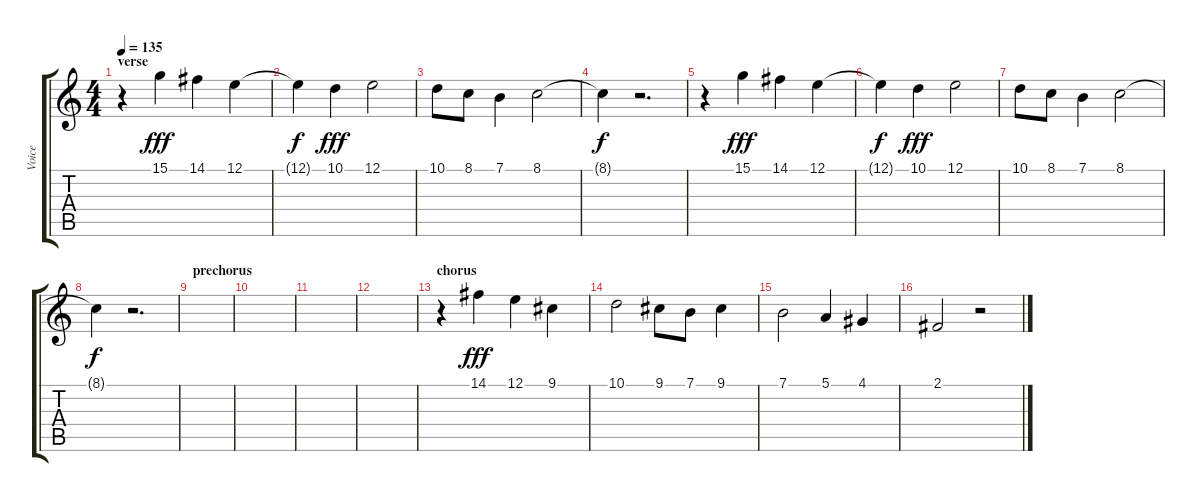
\track ("Voice" "Voice") {instrument choiraahs}
\staff {score tabs}
\tuning (E4 B3 G3 D3 A2 E2) {hide}
\ts (4 4)
\section ("" "verse")
\tempo 135
\clef g2
\ks c
r.4{dy fff} 15.1.4 14.1.4 12.1.4 |
12.1{t}.4{dy f} 10.1.4{dy fff} 12.1.2 |
10.1.8 8.1.8 7.1.4 8.1.2 |
8.1{t}.4{dy f} r.2{d} |
r.4 15.1.4{dy fff} 14.1.4 12.1.4 |
12.1{t}.4{dy f} 10.1.4{dy fff} 12.1.2 |
10.1.8 8.1.8 7.1.4 8.1.2 |
8.1{t}.4{dy f} r.2{d} |
\section ("" "prechorus")
|
|
|
|
\section ("" "chorus")
r.4 14.1.4{dy fff} 12.1.4 9.1.4 |
10.1.2 9.1.8 7.1.8 9.1.4 |
7.1.2 5.1.4 4.1.4 |
2.1.2 r.2
